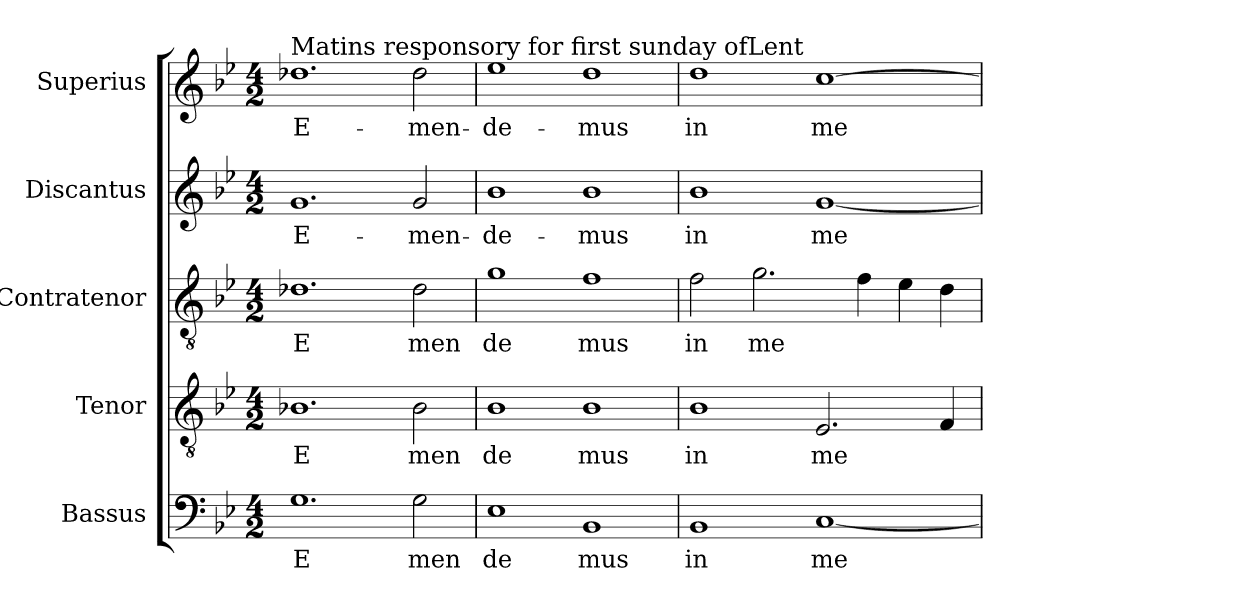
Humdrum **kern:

**kern	**text	**kern	**text	**kern	**text	**kern	**text	**kern	**text
*part5	*part5	*part4	*part4	*part3	*part3	*part2	*part2	*part1	*part1
*staff5	*staff5	*staff4	*staff4	*staff3	*staff3	*staff2	*staff2	*staff1	*staff1
*I"Bassus	*	*I"Tenor	*	*I"Contratenor	*	*I"Discantus	*	*I"Superius	*
!!LO:PB:g=z
*stria5	*	*stria5	*	*stria5	*	*stria5	*	*stria5	*
*clefF4	*	*clefGv2	*	*clefGv2	*	*clefG2	*	*clefG2	*
*k[b-e-]	*	*k[b-e-]	*	*k[b-e-]	*	*k[b-e-]	*	*k[b-e-]	*
*B-:	*	*B-:	*	*B-:	*	*B-:	*	*B-:	*
*M4/2	*	*M4/2	*	*M4/2	*	*M4/2	*	*M4/2	*
=1	=1	=1	=1	=1	=1	=1	=1	=1	=1
!	!	!	!	!	!	!	!	!LO:TX:a:t=Matins responsory for first sunday ofLent	!
!	!LO:LY:b:cj	!	!LO:LY:b:cj	!	!LO:LY:b:cj	!	!LO:LY:b:cj	!	!LO:LY:b:cj
1.G	E	1.B-X	E	1.d-X	E	1.g	E-	1.dd-X	E-
!	!LO:LY:b:cj	!	!LO:LY:b:cj	!	!LO:LY:b:cj	!	!LO:LY:b:cj	!	!LO:LY:b:cj
2G\	men	2B-\	men	2d-\	men	2g/	-men-	2dd-\	-men-
=2	=2	=2	=2	=2	=2	=2	=2	=2	=2
!	!LO:LY:b:cj	!	!LO:LY:b:cj	!	!LO:LY:b:cj	!	!LO:LY:b:cj	!	!LO:LY:b:cj
1E-	de	1B-	de	1g	de	1b-	-de-	1ee-	-de-
!	!LO:LY:b:cj	!	!LO:LY:b:cj	!	!LO:LY:b:cj	!	!LO:LY:b:cj	!	!LO:LY:b:cj
1BB-	mus	1B-	mus	1f	mus	1b-	-mus	1dd	-mus
=3	=3	=3	=3	=3	=3	=3	=3	=3	=3
!	!LO:LY:b:cj	!	!LO:LY:b:cj	!	!LO:LY:b:cj	!	!LO:LY:b:cj	!	!LO:LY:b:cj
1BB-	in	1B-	in	2f\	in	1b-	in	1dd	in
!	!	!	!	!	!LO:LY:b	!	!	!	!
.	.	.	.	2.g\	me	.	.	.	.
!	!LO:LY:b:cj	!	!LO:LY:b	!	!	!	!LO:LY:b:cj	!	!LO:LY:b:cj
[<1C	me	2.E-/	me	.	.	[<1g	me-	[>1cc	me-
.	.	.	.	4f\	.	.	.	.	.
.	.	.	.	4e-\	.	.	.	.	.
.	.	4F/	.	4d\	.	.	.	.	.
=	=	=	=	=	=	=	=	=	=
*-	*-	*-	*-	*-	*-	*-	*-	*-	*-
